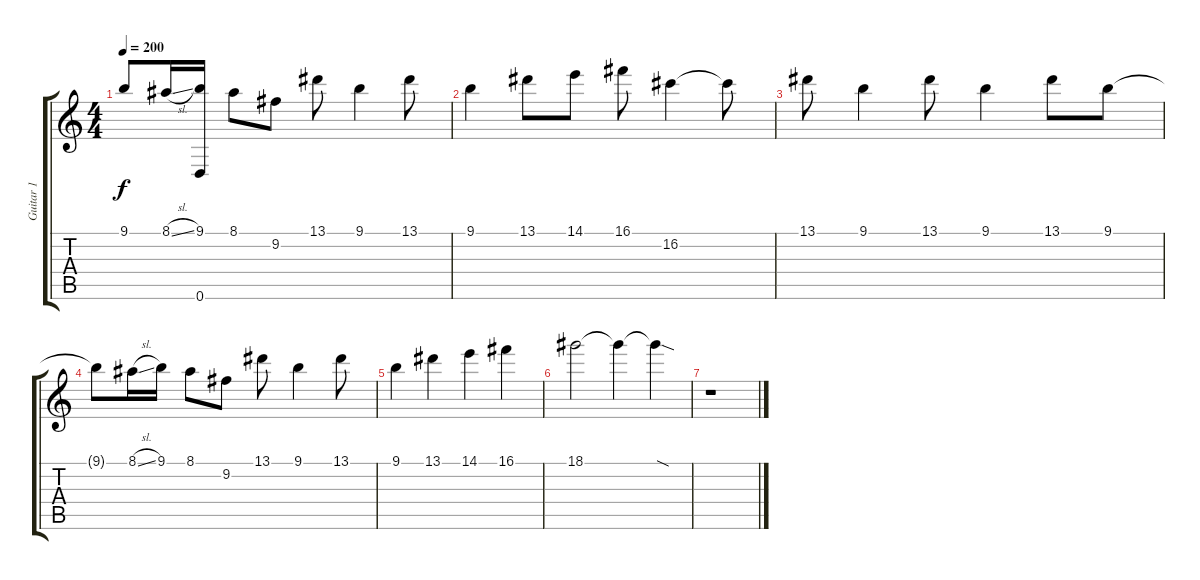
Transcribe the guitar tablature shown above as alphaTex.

\track ("Guitar 1" "Guitar 1") {instrument distortionguitar}
\staff {score tabs}
\tuning (D4 A3 F3 C3 G2 D2) {hide}
\ts (4 4)
\tempo 200
\clef g2
\ks c
9.1{t}.8{dy f} 8.1{sl}.16 (9.1 0.6{t}).16 8.1.8 9.2.8 13.1.8 9.1.4 13.1.8 |
9.1.4 13.1.8 14.1.8 16.1.8 16.2.4 16.2{t}.8 |
13.1.8 9.1.4 13.1.8 9.1.4 13.1.8 9.1.8 |
9.1{t}.8 8.1{sl}.16 9.1.16 8.1.8 9.2.8 13.1.8 9.1.4 13.1.8 |
9.1.4 13.1.4 14.1.4 16.1.4 |
18.1.2 18.1{t}.4 18.1{sod t}.4 |
r.1
